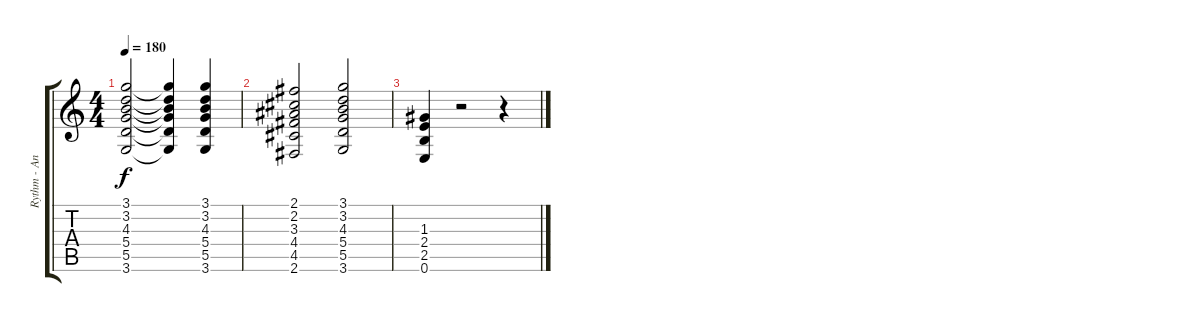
\track ("Rythm - Andy" "Rythm - An") {instrument distortionguitar}
\staff {score tabs}
\tuning (E4 B3 G3 D3 A2 E2) {hide}
\ts (4 4)
\tempo 180
\clef g2
\ks c
(3.1 3.2 4.3 5.4 5.5 3.6).2{dy f} (3.1{t} 3.2{t} 4.3{t} 5.4{t} 5.5{t} 3.6{t}).4 (3.1 3.2 4.3 5.4 5.5 3.6).4 |
(2.1 2.2 3.3 4.4 4.5 2.6).2 (3.1 3.2 4.3 5.4 5.5 3.6).2 |
(1.3 2.4 2.5 0.6).4 r.2 r.4
